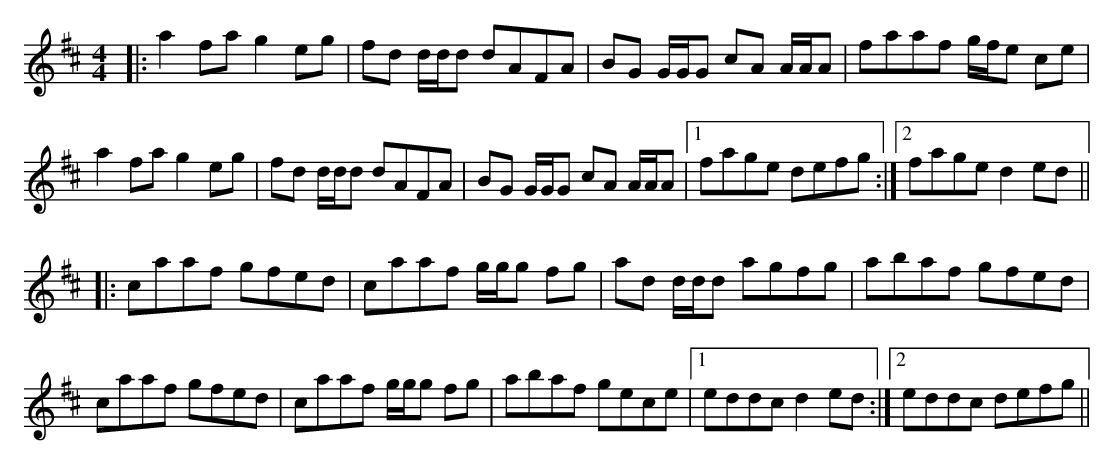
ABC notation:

X:1
M:4/4
K:D
|:a2 fa g2 eg|fd d/d/d dAFA|BG G/G/G cA A/A/A|faaf g/f/e ce|
a2 fa g2 eg|fd d/d/d dAFA|BG G/G/G cA A/A/A|1 fage defg:|2 fage d2 ed||
|:caaf gfed|caaf g/g/g fg|ad d/d/d agfg|abaf gfed|
caaf gfed|caaf g/g/g fg|abaf gece|1 eddc d2 ed:|2 eddc defg||
